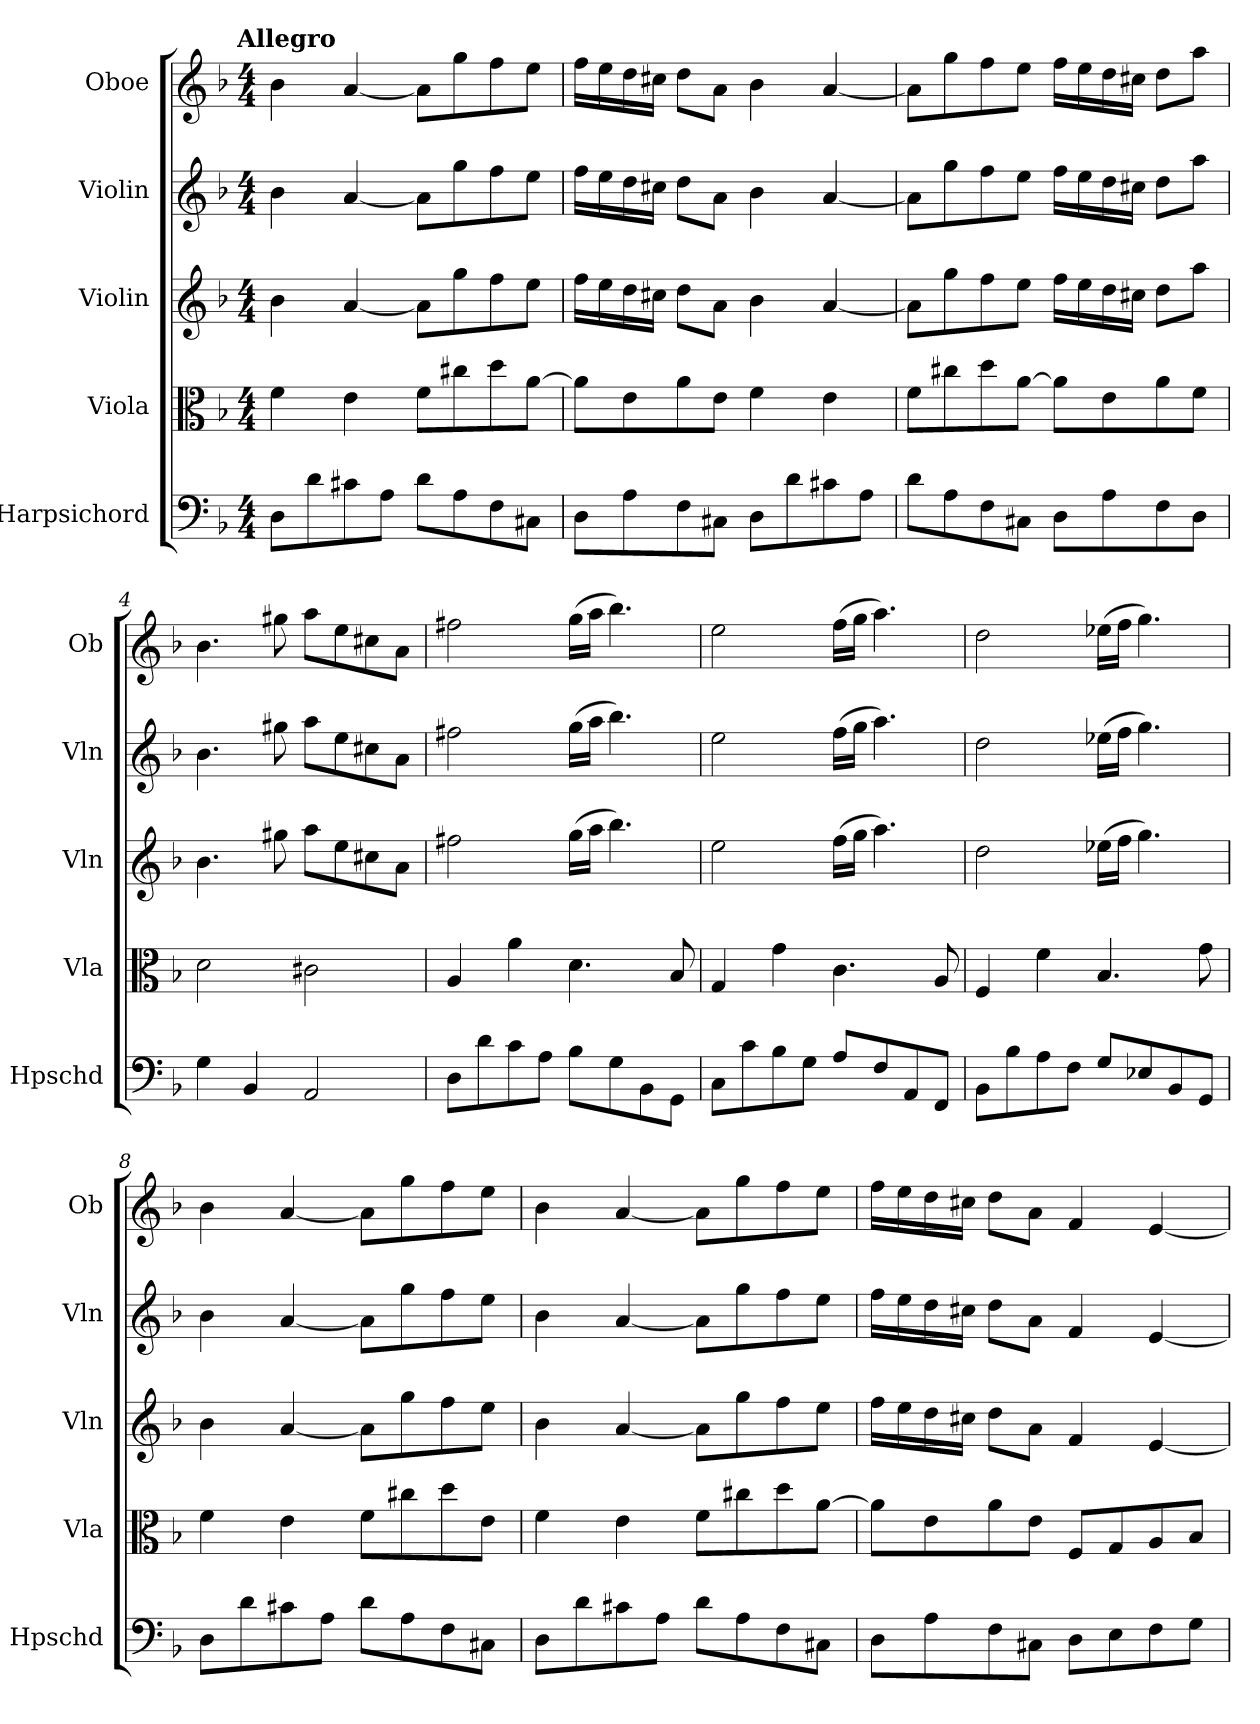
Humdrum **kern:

**kern	**kern	**kern	**kern	**kern
*part5	*part4	*part3	*part2	*part1
*staff5	*staff4	*staff3	*staff2	*staff1
*I"Harpsichord	*I"Viola	*I"Violin	*I"Violin	*I"Oboe
*I'Hpschd	*I'Vla	*I'Vln	*I'Vln	*I'Ob
*clefF4	*clefC3	*clefG2	*clefG2	*clefG2
*k[b-]	*k[b-]	*k[b-]	*k[b-]	*k[b-]
*d:	*d:	*d:	*d:	*d:
!!LO:TX:omd:t=Allegro
*M4/4	*M4/4	*M4/4	*M4/4	*M4/4
*MM132	*MM132	*MM132	*MM132	*MM132
=1	=1	=1	=1	=1
8D\L	4f\	4b-\	4b-\	4b-\
8d\	.	.	.	.
8c#X\	4e\	[4a/	[4a/	[4a/
8A\J	.	.	.	.
8d\L	8f\L	8a\L]	8a\L]	8a\L]
8A\	8cc#X\	8gg\	8gg\	8gg\
8F\	8dd\	8ff\	8ff\	8ff\
8C#X\J	[8a\J	8ee\J	8ee\J	8ee\J
=2	=2	=2	=2	=2
8D\L	8a\L]	16ff\LL	16ff\LL	16ff\LL
.	.	16ee\	16ee\	16ee\
8A\	8e\	16dd\	16dd\	16dd\
.	.	16cc#X\JJ	16cc#X\JJ	16cc#X\JJ
8F\	8a\	8dd\L	8dd\L	8dd\L
8C#X\J	8e\J	8a\J	8a\J	8a\J
8D\L	4f\	4b-\	4b-\	4b-\
8d\	.	.	.	.
8c#X\	4e\	[4a/	[4a/	[4a/
8A\J	.	.	.	.
=3	=3	=3	=3	=3
8d\L	8f\L	8a\L]	8a\L]	8a\L]
8A\	8cc#X\	8gg\	8gg\	8gg\
8F\	8dd\	8ff\	8ff\	8ff\
8C#X\J	[8a\J	8ee\J	8ee\J	8ee\J
8D\L	8a\L]	16ff\LL	16ff\LL	16ff\LL
.	.	16ee\	16ee\	16ee\
8A\	8e\	16dd\	16dd\	16dd\
.	.	16cc#X\JJ	16cc#X\JJ	16cc#X\JJ
8F\	8a\	8dd\L	8dd\L	8dd\L
8D\J	8f\J	8aa\J	8aa\J	8aa\J
=4	=4	=4	=4	=4
4G\	2d\	4.b-\	4.b-\	4.b-\
4BB-/	.	.	.	.
.	.	8gg#X\	8gg#X\	8gg#X\
2AA/	2c#X\	8aa\L	8aa\L	8aa\L
.	.	8ee\	8ee\	8ee\
.	.	8cc#X\	8cc#X\	8cc#X\
.	.	8a\J	8a\J	8a\J
=5	=5	=5	=5	=5
8D\L	4A/	2ff#X\	2ff#X\	2ff#X\
8d\	.	.	.	.
8c\	4a\	.	.	.
8A\J	.	.	.	.
8B-\L	4.d\	(16gg\LL	(16gg\LL	(16gg\LL
.	.	16aa\JJ	16aa\JJ	16aa\JJ
8G\	.	4.bb-\)	4.bb-\)	4.bb-\)
8BB-\	.	.	.	.
8GG\J	8B-/	.	.	.
=6	=6	=6	=6	=6
8C\L	4G/	2ee\	2ee\	2ee\
8c\	.	.	.	.
8B-\	4g\	.	.	.
8G\J	.	.	.	.
8A/L	4.c\	(16ff\LL	(16ff\LL	(16ff\LL
.	.	16gg\JJ	16gg\JJ	16gg\JJ
8F/	.	4.aa\)	4.aa\)	4.aa\)
8AA/	.	.	.	.
8FF/J	8A/	.	.	.
=7	=7	=7	=7	=7
8BB-\L	4F/	2dd\	2dd\	2dd\
8B-\	.	.	.	.
8A\	4f\	.	.	.
8F\J	.	.	.	.
8G/L	4.B-/	(16ee-X\LL	(16ee-X\LL	(16ee-X\LL
.	.	16ff\JJ	16ff\JJ	16ff\JJ
8E-X/	.	4.gg\)	4.gg\)	4.gg\)
8BB-/	.	.	.	.
8GG/J	8g\	.	.	.
=8	=8	=8	=8	=8
8D\L	4f\	4b-\	4b-\	4b-\
8d\	.	.	.	.
8c#X\	4e\	[4a/	[4a/	[4a/
8A\J	.	.	.	.
8d\L	8f\L	8a\L]	8a\L]	8a\L]
8A\	8cc#X\	8gg\	8gg\	8gg\
8F\	8dd\	8ff\	8ff\	8ff\
8C#X\J	8e\J	8ee\J	8ee\J	8ee\J
=9	=9	=9	=9	=9
8D\L	4f\	4b-\	4b-\	4b-\
8d\	.	.	.	.
8c#X\	4e\	[4a/	[4a/	[4a/
8A\J	.	.	.	.
8d\L	8f\L	8a\L]	8a\L]	8a\L]
8A\	8cc#X\	8gg\	8gg\	8gg\
8F\	8dd\	8ff\	8ff\	8ff\
8C#X\J	[8a\J	8ee\J	8ee\J	8ee\J
=10	=10	=10	=10	=10
8D\L	8a\L]	16ff\LL	16ff\LL	16ff\LL
.	.	16ee\	16ee\	16ee\
8A\	8e\	16dd\	16dd\	16dd\
.	.	16cc#X\JJ	16cc#X\JJ	16cc#X\JJ
8F\	8a\	8dd\L	8dd\L	8dd\L
8C#X\J	8e\J	8a\J	8a\J	8a\J
8D\L	8F/L	4f/	4f/	4f/
8E\	8G/	.	.	.
8F\	8A/	[4e/	[4e/	[4e/
8G\J	8B-/J	.	.	.
=	=	=	=	=
*-	*-	*-	*-	*-
